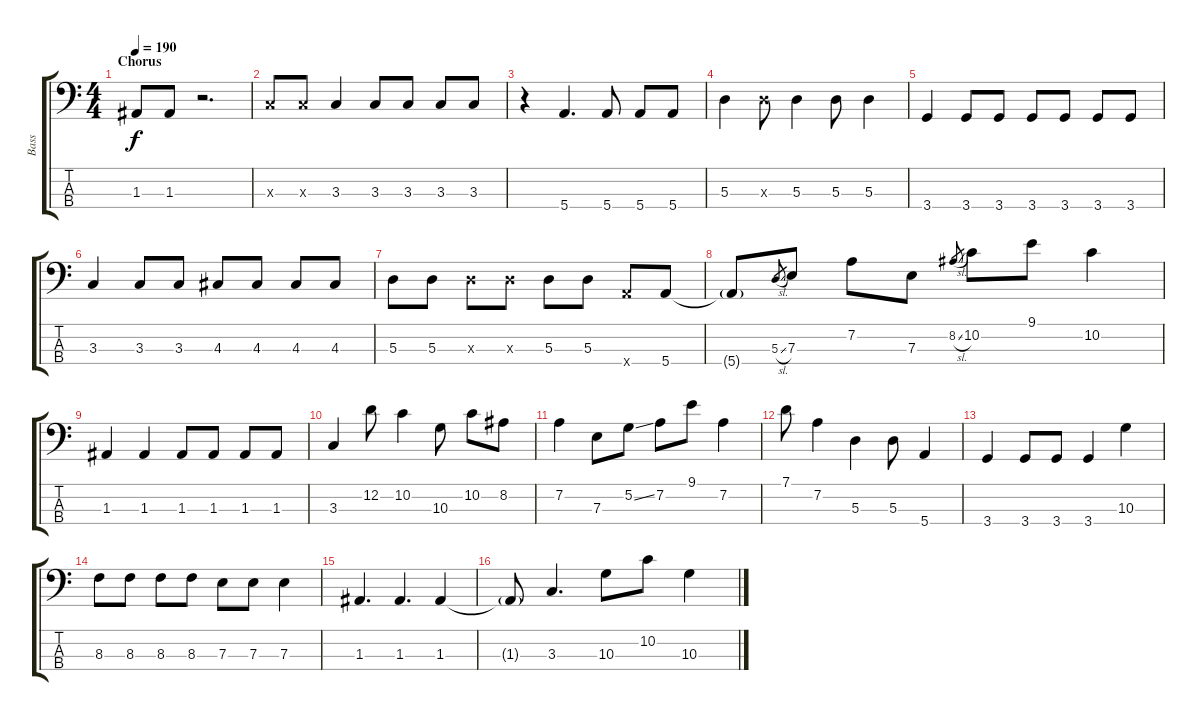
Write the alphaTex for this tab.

\track ("Bass" "Bass") {instrument electricbassfinger}
\staff {score tabs}
\tuning (G2 D2 A1 E1) {hide}
\ts (4 4)
\section ("" "Chorus")
\tempo 190
\clef f4
\ks c
1.3.8{dy f} 1.3.8 r.2{d} |
3.3{x}.8 3.3{x}.8 3.3.4 3.3.8 3.3.8 3.3.8 3.3.8 |
r.4 5.4.4{d} 5.4.8 5.4.8 5.4.8 |
5.3.4 5.3{x}.8 5.3.4 5.3.8 5.3.4 |
3.4.4 3.4.8 3.4.8 3.4.8 3.4.8 3.4.8 3.4.8 |
3.3.4 3.3.8 3.3.8 4.3.8 4.3.8 4.3.8 4.3.8 |
5.3.8 5.3.8 5.3{x}.8 5.3{x}.8 5.3.8 5.3.8 5.4{x}.8 5.4.8 |
5.4{g t}.8 5.3{sl}.8{gr} 7.3.8 7.2.8 7.3.8 8.2{sl}.8{gr} 10.2.8 9.1.8 10.2.4 |
1.3.4 1.3.4 1.3.8 1.3.8 1.3.8 1.3.8 |
3.3.4 12.2.8 10.2.4 10.3.8 10.2.8 8.2.8 |
7.2.4 7.3.8 5.2{ss}.8 7.2.8 9.1.8 7.2.4 |
7.1.8 7.2.4 5.3.4 5.3.8 5.4.4 |
3.4.4 3.4.8 3.4.8 3.4.4 10.3.4 |
8.3.8 8.3.8 8.3.8 8.3.8 7.3.8 7.3.8 7.3.4 |
1.3.4{d} 1.3.4{d} 1.3.4 |
1.3{g t}.8 3.3.4{d} 10.3.8 10.2.8 10.3.4
